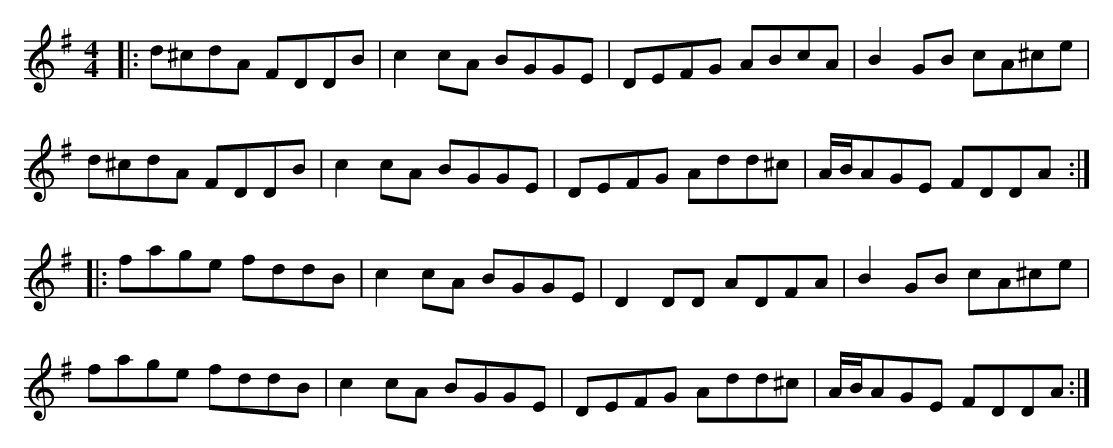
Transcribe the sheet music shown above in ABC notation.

X:1
M:4/4
K:Dmix
|:d^cdA FDDB|c2cA BGGE|DEFG ABcA|B2GB cA^ce|
d^cdA FDDB|c2cA BGGE|DEFG Add^c|A/B/AGE FDDA:|
|:fage fddB|c2cA BGGE|D2DD ADFA|B2GB cA^ce|
fage fddB|c2cA BGGE|DEFG Add^c|A/B/AGE FDDA:|
